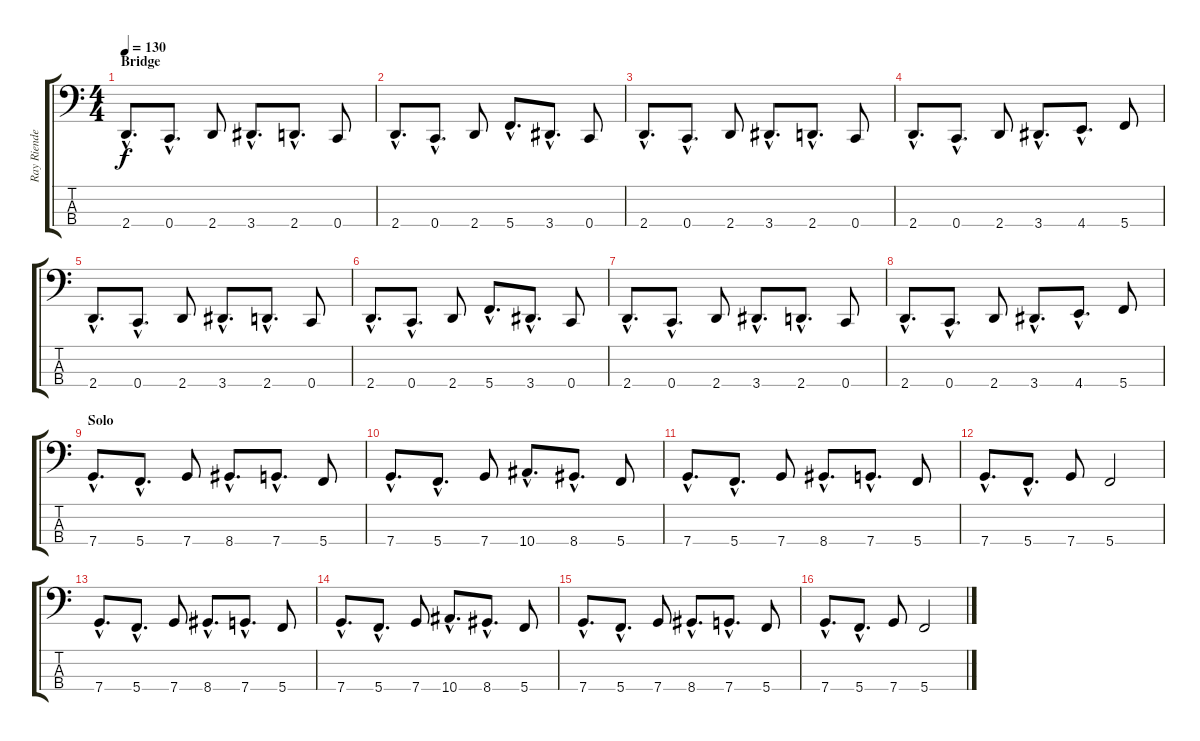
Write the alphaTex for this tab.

\track ("Ray Riendeau" "Ray Riende") {instrument electricbassfinger}
\staff {score tabs}
\tuning (F2 C2 G1 C1) {hide}
\ts (4 4)
\section ("" "Bridge")
\tempo 130
\clef f4
\ks c
2.4{hac}.8{d dy f} 0.4{hac}.8{d} 2.4.8 3.4{hac}.8{d} 2.4{hac}.8{d} 0.4.8 |
2.4{hac}.8{d} 0.4{hac}.8{d} 2.4.8 5.4{hac}.8{d} 3.4{hac}.8{d} 0.4.8 |
2.4{hac}.8{d} 0.4{hac}.8{d} 2.4.8 3.4{hac}.8{d} 2.4{hac}.8{d} 0.4.8 |
2.4{hac}.8{d} 0.4{hac}.8{d} 2.4.8 3.4{hac}.8{d} 4.4{hac}.8{d} 5.4.8 |
2.4{hac}.8{d} 0.4{hac}.8{d} 2.4.8 3.4{hac}.8{d} 2.4{hac}.8{d} 0.4.8 |
2.4{hac}.8{d} 0.4{hac}.8{d} 2.4.8 5.4{hac}.8{d} 3.4{hac}.8{d} 0.4.8 |
2.4{hac}.8{d} 0.4{hac}.8{d} 2.4.8 3.4{hac}.8{d} 2.4{hac}.8{d} 0.4.8 |
2.4{hac}.8{d} 0.4{hac}.8{d} 2.4.8 3.4{hac}.8{d} 4.4{hac}.8{d} 5.4.8 |
\section ("" "Solo")
7.4{hac}.8{d} 5.4{hac}.8{d} 7.4.8 8.4{hac}.8{d} 7.4{hac}.8{d} 5.4.8 |
7.4{hac}.8{d} 5.4{hac}.8{d} 7.4.8 10.4{hac}.8{d} 8.4{hac}.8{d} 5.4.8 |
7.4{hac}.8{d} 5.4{hac}.8{d} 7.4.8 8.4{hac}.8{d} 7.4{hac}.8{d} 5.4.8 |
7.4{hac}.8{d} 5.4{hac}.8{d} 7.4.8 5.4.2 |
7.4{hac}.8{d} 5.4{hac}.8{d} 7.4.8 8.4{hac}.8{d} 7.4{hac}.8{d} 5.4.8 |
7.4{hac}.8{d} 5.4{hac}.8{d} 7.4.8 10.4{hac}.8{d} 8.4{hac}.8{d} 5.4.8 |
7.4{hac}.8{d} 5.4{hac}.8{d} 7.4.8 8.4{hac}.8{d} 7.4{hac}.8{d} 5.4.8 |
7.4{hac}.8{d} 5.4{hac}.8{d} 7.4.8 5.4.2
